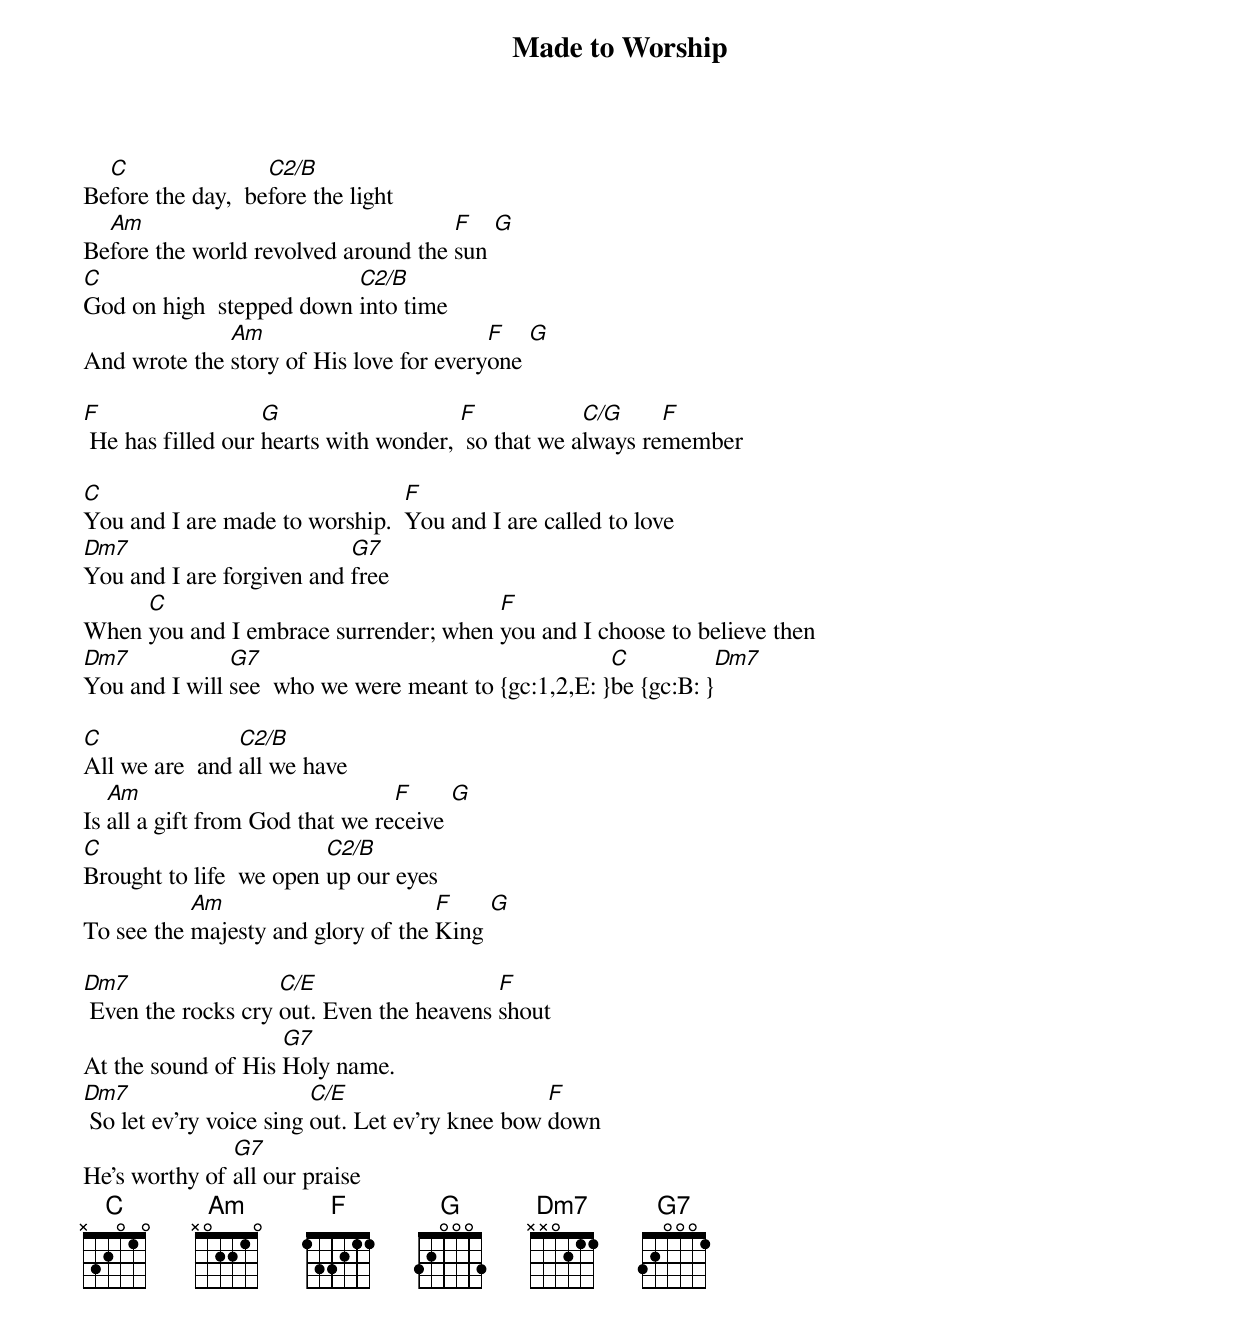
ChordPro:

{title: Made to Worship}
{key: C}
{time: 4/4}
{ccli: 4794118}
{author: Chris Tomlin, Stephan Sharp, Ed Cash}
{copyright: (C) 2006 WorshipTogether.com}

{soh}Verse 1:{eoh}
Be[C]fore the day,  be[C2/B]fore the light
Be[Am]fore the world revolved around the [F]sun [G]
[C]God on high  stepped down [C2/B]into time
And wrote the [Am]story of His love for every[F]one [G]

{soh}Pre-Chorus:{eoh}
[F] He has filled our [G]hearts with wonder, [F] so that we a[C/G]lways re[F]member

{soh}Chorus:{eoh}
[C]You and I are made to worship.  [F]You and I are called to love
[Dm7]You and I are forgiven and [G7]free
When [C]you and I embrace surrender; when [F]you and I choose to believe then
[Dm7]You and I will [G7]see  who we were meant to {gc:1,2,E: }[C]be {gc:B: }[Dm7]

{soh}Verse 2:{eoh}
[C]All we are  and [C2/B]all we have
Is [Am]all a gift from God that we re[F]ceive [G]
[C]Brought to life  we open [C2/B]up our eyes
To see the [Am]majesty and glory of the [F]King [G]

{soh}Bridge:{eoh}
[Dm7] Even the rocks cry [C/E]out. Even the heavens [F]shout
At the sound of His [G7]Holy name.
[Dm7] So let ev'ry voice sing [C/E]out. Let ev'ry knee bow [F]down
He's worthy of [G7]all our praise
